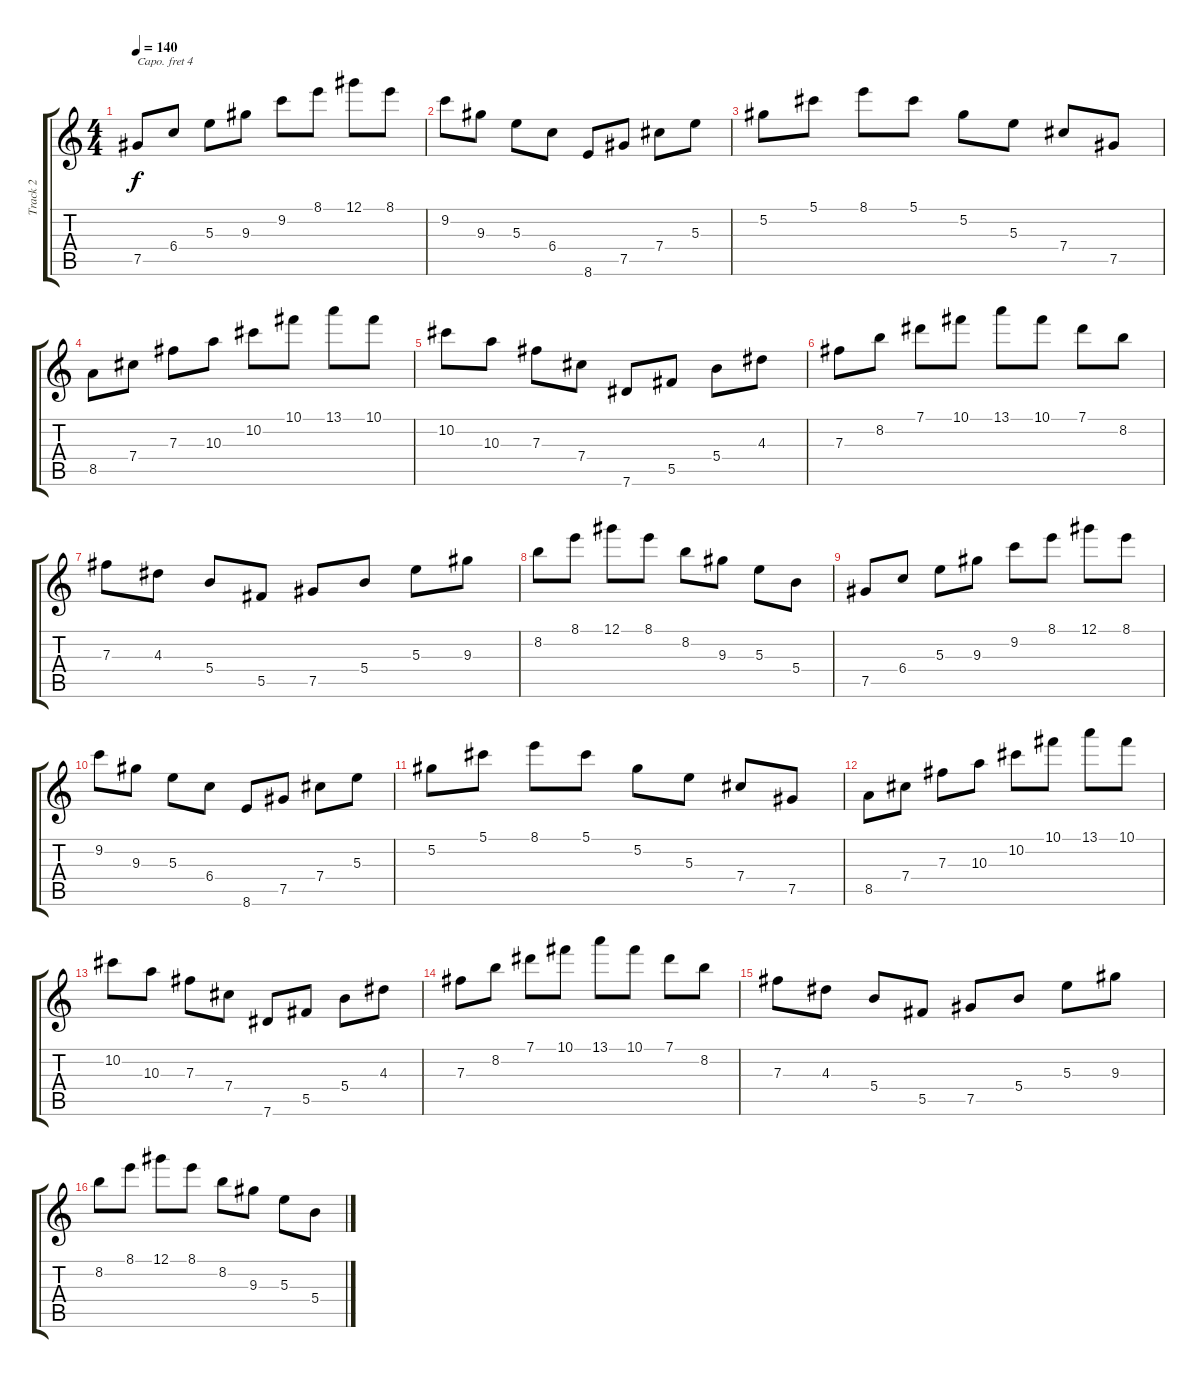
\track ("Track 2" "Track 2") {instrument overdrivenguitar}
\staff {score tabs}
\capo 4
\tuning (E4 B3 G3 D3 A2 E2) {hide}
\ts (4 4)
\tempo 140
\clef g2
\ks c
7.5.8{dy f} 6.4.8 5.3.8 9.3.8 9.2.8 8.1.8 12.1.8 8.1.8 |
9.2.8 9.3.8 5.3.8 6.4.8 8.6.8 7.5.8 7.4.8 5.3.8 |
5.2.8 5.1.8 8.1.8 5.1.8 5.2.8 5.3.8 7.4.8 7.5.8 |
8.5.8 7.4.8 7.3.8 10.3.8 10.2.8 10.1.8 13.1.8 10.1.8 |
10.2.8 10.3.8 7.3.8 7.4.8 7.6.8 5.5.8 5.4.8 4.3.8 |
7.3.8 8.2.8 7.1.8 10.1.8 13.1.8 10.1.8 7.1.8 8.2.8 |
7.3.8 4.3.8 5.4.8 5.5.8 7.5.8 5.4.8 5.3.8 9.3.8 |
8.2.8 8.1.8 12.1.8 8.1.8 8.2.8 9.3.8 5.3.8 5.4.8 |
7.5.8 6.4.8 5.3.8 9.3.8 9.2.8 8.1.8 12.1.8 8.1.8 |
9.2.8 9.3.8 5.3.8 6.4.8 8.6.8 7.5.8 7.4.8 5.3.8 |
5.2.8 5.1.8 8.1.8 5.1.8 5.2.8 5.3.8 7.4.8 7.5.8 |
8.5.8 7.4.8 7.3.8 10.3.8 10.2.8 10.1.8 13.1.8 10.1.8 |
10.2.8 10.3.8 7.3.8 7.4.8 7.6.8 5.5.8 5.4.8 4.3.8 |
7.3.8 8.2.8 7.1.8 10.1.8 13.1.8 10.1.8 7.1.8 8.2.8 |
7.3.8 4.3.8 5.4.8 5.5.8 7.5.8 5.4.8 5.3.8 9.3.8 |
8.2.8 8.1.8 12.1.8 8.1.8 8.2.8 9.3.8 5.3.8 5.4.8
